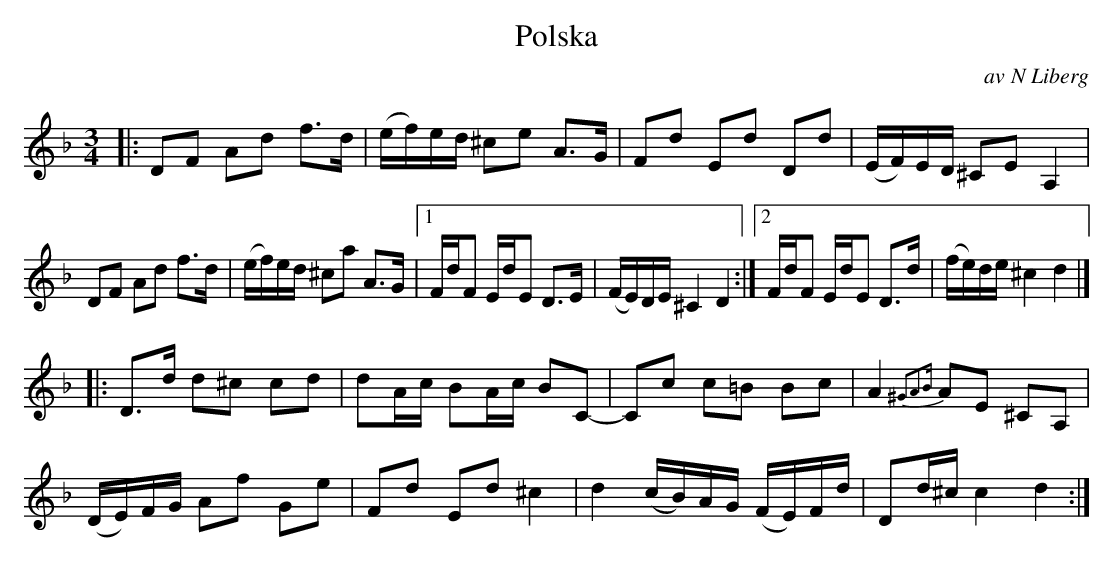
X:1
T: Polska
M: 3/4
C: av N Liberg
L: 1/16
K: Dm
|: D2F2 A2d2 f2>d2 | (ef)ed ^c2e2 A2>G2 | F2d2 E2d2 D2d2 | (EF)ED ^C2E2 A,4 |
   D2F2 A2d2 f2>d2 | (ef)ed ^c2a2 A2>G2 |1 FdF2 EdE2 D2>E2 | (FE)DE ^C4 D4 :|2 FdF2 EdE2 D2>d2 | (fe)de ^c4 d4 |]
|: D2>d2 d2^c2 c2d2 | d2Ac B2Ac B2C2- | C2c2 c2=B2 B2c2 | A4 {^G2A2B}A2E2 ^C2A,2 |
  (DE)FG A2f2 G2e2 | F2d2 E2d2 ^c4 | d4 (cB)AG (FE)Fd | D2d^c c4 d4 :|
